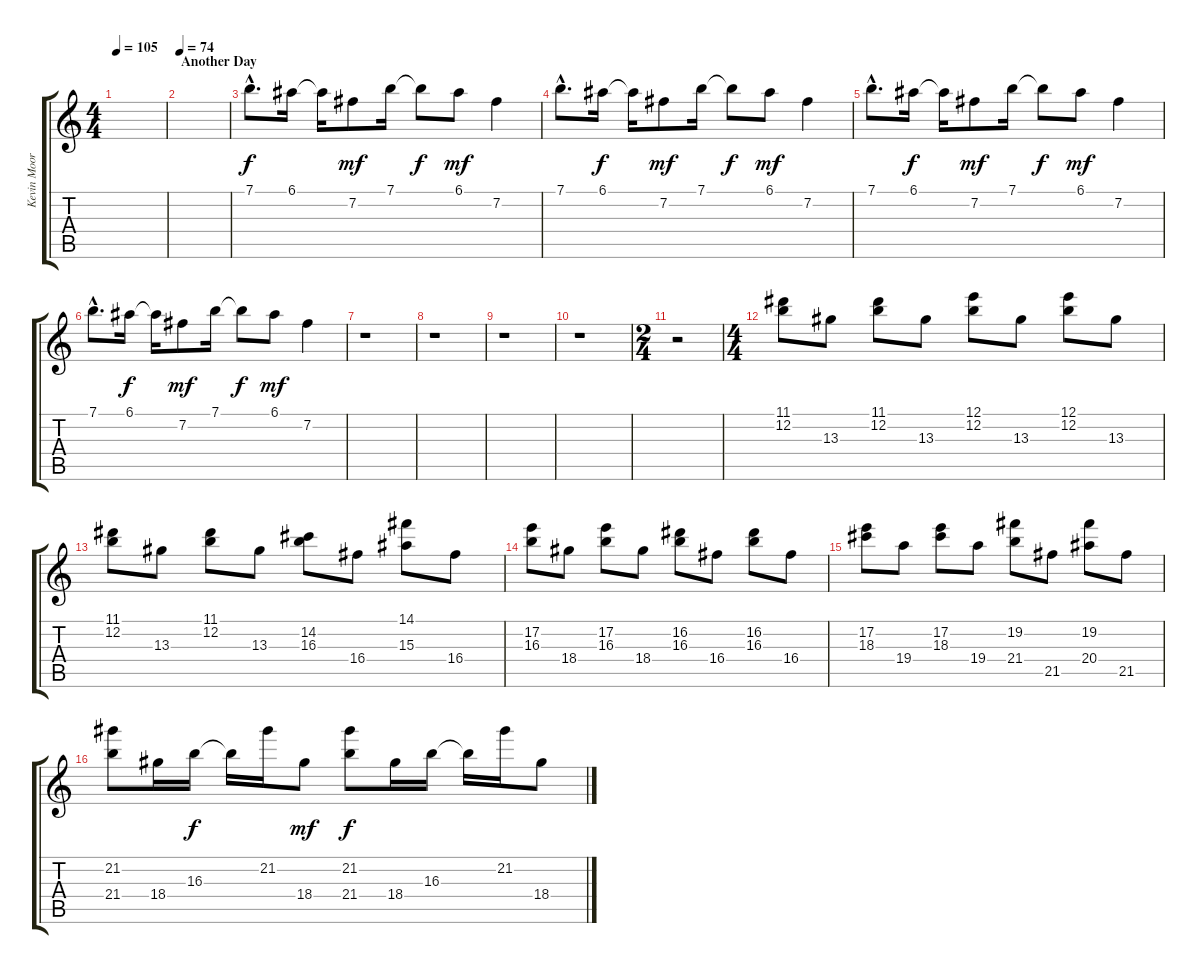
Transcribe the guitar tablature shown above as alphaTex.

\track ("Kevin Moore" "Kevin Moor") {instrument acousticguitarnylon}
\staff {score tabs}
\tuning (E4 B3 G3 D3 A2 E2) {hide}
\ts (4 4)
\tempo 105
\clef g2
\ks c
|
\section ("" "Another Day")
\tempo 74
|
7.1{hac}.8{d} 6.1.16{dy f} 6.1{t}.16 7.2.8{dy mf} 7.1.16 7.1{t}.8{dy f} 6.1.8{dy mf} 7.2.4 |
7.1{hac}.8{d} 6.1.16{dy f} 6.1{t}.16 7.2.8{dy mf} 7.1.16 7.1{t}.8{dy f} 6.1.8{dy mf} 7.2.4 |
7.1{hac}.8{d} 6.1.16{dy f} 6.1{t}.16 7.2.8{dy mf} 7.1.16 7.1{t}.8{dy f} 6.1.8{dy mf} 7.2.4 |
7.1{hac}.8{d} 6.1.16{dy f} 6.1{t}.16 7.2.8{dy mf} 7.1.16 7.1{t}.8{dy f} 6.1.8{dy mf} 7.2.4 |
r.1 |
r.1 |
r.1 |
r.1 |
\ts (2 4)
r.2 |
\ts (4 4)
(11.1 12.2).8 13.3.8 (11.1 12.2).8 13.3.8 (12.1 12.2).8 13.3.8 (12.1 12.2).8 13.3.8 |
(11.1 12.2).8 13.3.8 (11.1 12.2).8 13.3.8 (14.2 16.3).8 16.4.8 (14.1 15.3).8 16.4.8 |
(17.2 16.3).8 18.4.8 (17.2 16.3).8 18.4.8 (16.2 16.3).8 16.4.8 (16.2 16.3).8 16.4.8 |
(17.2 18.3).8 19.4.8 (17.2 18.3).8 19.4.8 (19.2 21.4).8 21.5.8 (19.2 20.4).8 21.5.8 |
(21.2 21.4).8 18.4.16 16.3.16{dy f} 16.3{t}.16 21.2.16 18.4.8{dy mf} (21.2 21.4).8{dy f} 18.4.16 16.3.16 16.3{t}.16 21.2.16 18.4.8
